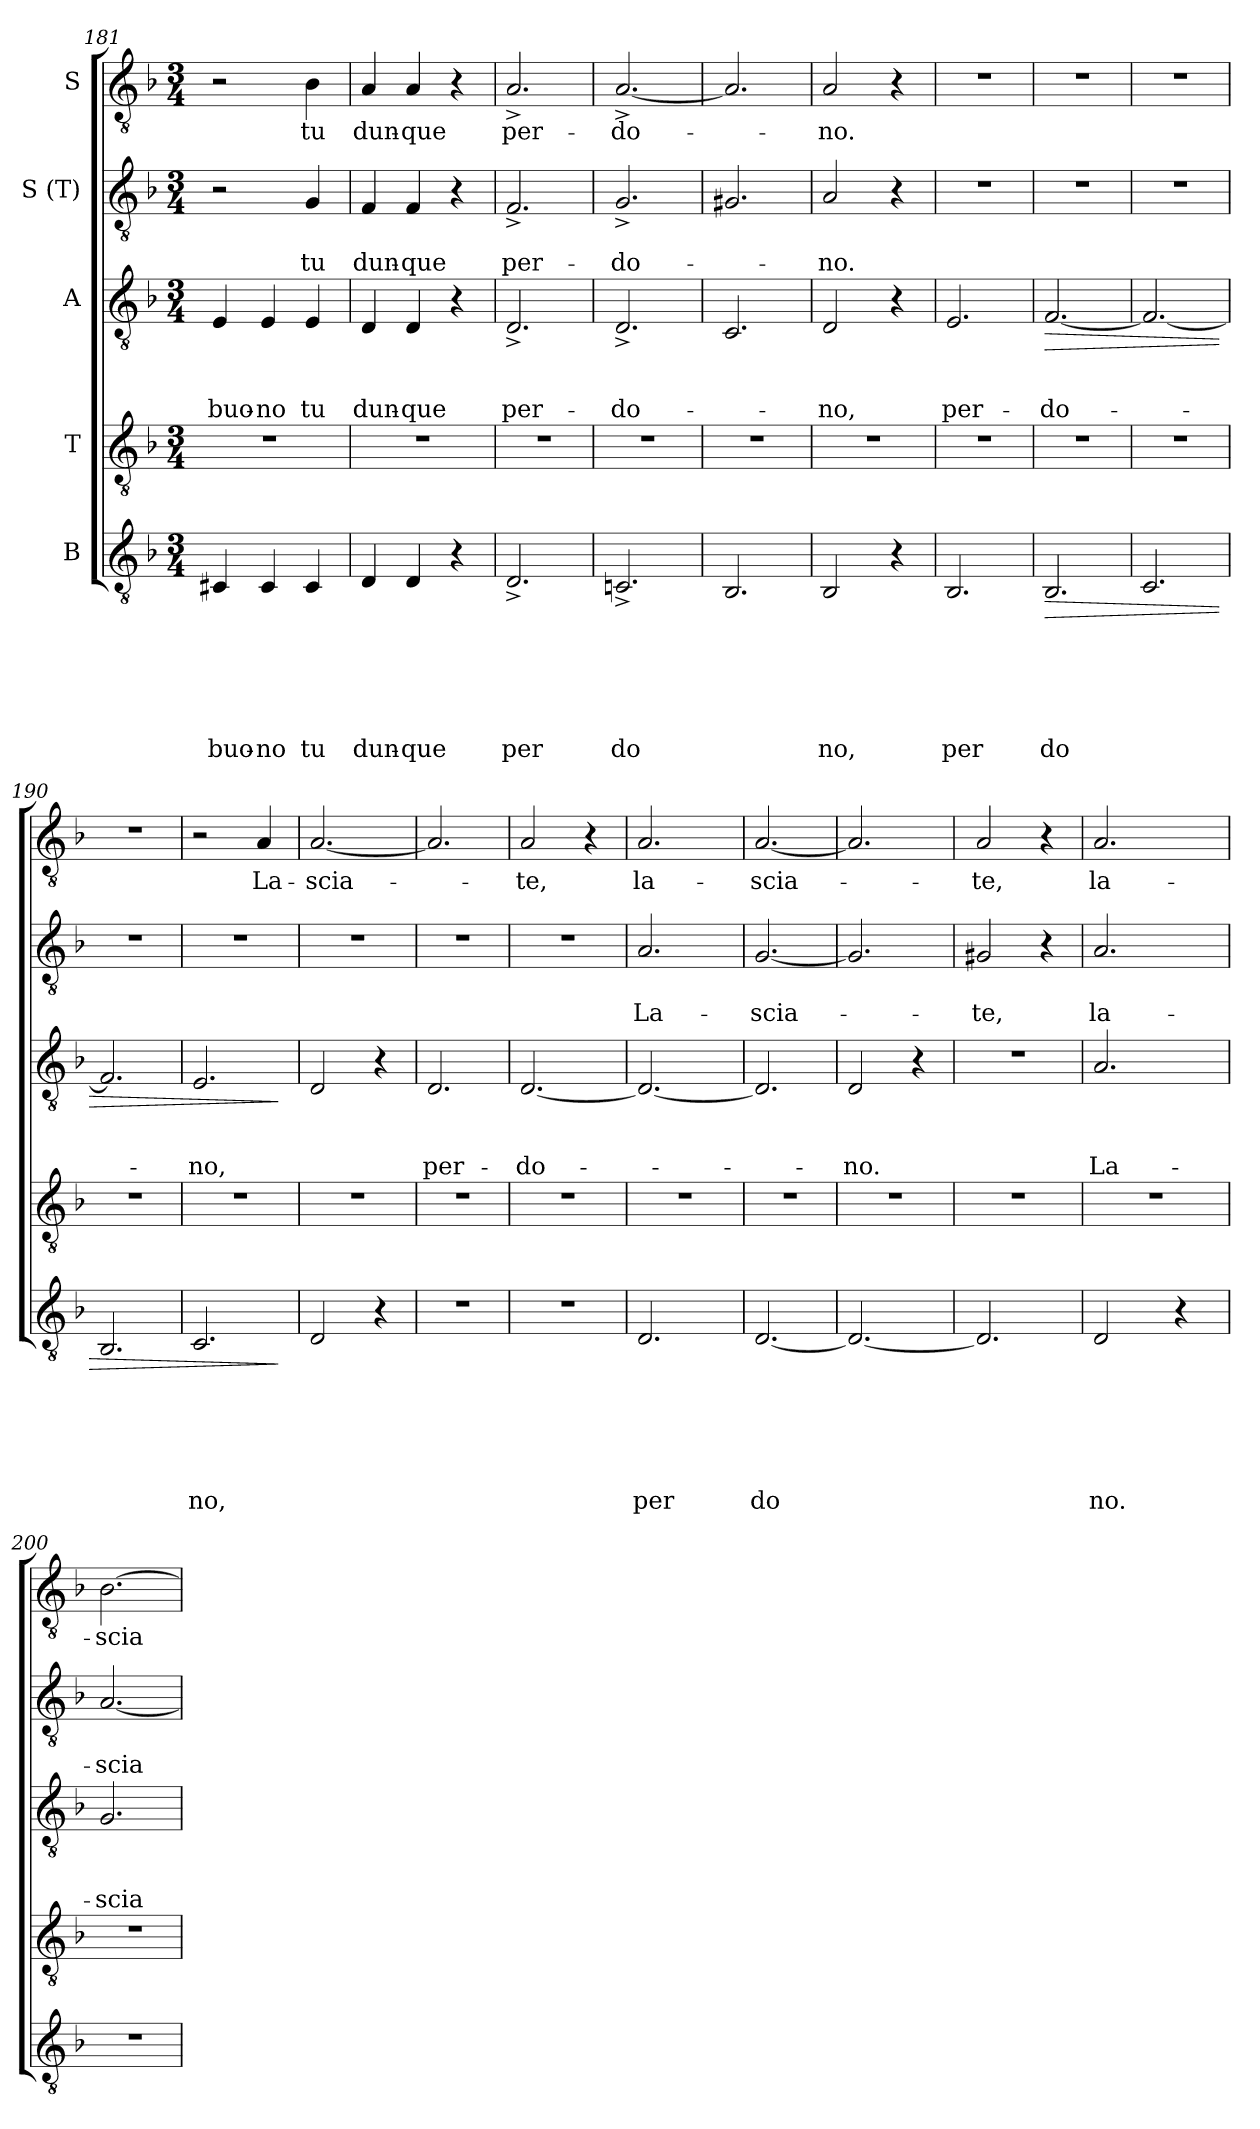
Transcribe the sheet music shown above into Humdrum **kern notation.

**kern	**text	**text	**text	**text	**text	**text	**dynam	**kern	**kern	**text	**text	**text	**dynam	**kern	**text	**text	**kern	**text
*part5	*part5	*part5	*part5	*part5	*part5	*part5	*part5	*part4	*part3	*part3	*part3	*part3	*part3	*part2	*part2	*part2	*part1	*part1
*staff5	*staff5	*staff5	*staff5	*staff5	*staff5	*staff5	*staff5	*staff4	*staff3	*staff3	*staff3	*staff3	*staff3	*staff2	*staff2	*staff2	*staff1	*staff1
*I"B	*	*	*	*	*	*	*	*I"T	*I"A	*	*	*	*	*I"S (T)	*	*	*I"S	*
*clefGv2	*	*	*	*	*	*	*	*clefGv2	*clefGv2	*	*	*	*	*clefGv2	*	*	*clefGv2	*
*k[b-]	*	*	*	*	*	*	*	*k[b-]	*k[b-]	*	*	*	*	*k[b-]	*	*	*k[b-]	*
*F:	*	*	*	*	*	*	*	*F:	*F:	*	*	*	*	*F:	*	*	*F:	*
*M3/4	*	*	*	*	*	*	*	*M3/4	*M3/4	*	*	*	*	*M3/4	*	*	*M3/4	*
=181	=181	=181	=181	=181	=181	=181	=181	=181	=181	=181	=181	=181	=181	=181	=181	=181	=181	=181
!	!	!	!	!	!	!LO:LY:b	!	!	!	!	!	!LO:LY:b	!	!	!	!	!	!
4C#X/	.	.	.	.	.	buo-	.	2.r	4E/	.	.	buo-	.	2r	.	.	2r	.
!	!	!	!	!	!	!LO:LY:b	!	!	!	!	!	!LO:LY:b	!	!	!	!	!	!
4C#/	.	.	.	.	.	-no	.	.	4E/	.	.	-no	.	.	.	.	.	.
!	!	!	!	!	!	!LO:LY:b	!	!	!	!	!	!LO:LY:b	!	!	!	!LO:LY:b	!	!LO:LY:b
4C#/	.	.	.	.	.	tu	.	.	4E/	.	.	tu	.	4G/	.	tu	4B-\	tu
=182	=182	=182	=182	=182	=182	=182	=182	=182	=182	=182	=182	=182	=182	=182	=182	=182	=182	=182
!	!	!	!	!	!	!LO:LY:b	!	!	!	!	!	!LO:LY:b	!	!	!	!LO:LY:b	!	!LO:LY:b
4D/	.	.	.	.	.	dun-	.	2.r	4D/	.	.	dun-	.	4F/	.	dun-	4A/	dun-
!	!	!	!	!	!	!LO:LY:b	!	!	!	!	!	!LO:LY:b	!	!	!	!LO:LY:b	!	!LO:LY:b
4D/	.	.	.	.	.	-que	.	.	4D/	.	.	-que	.	4F/	.	-que	4A/	-que
4r	.	.	.	.	.	.	.	.	4r	.	.	.	.	4r	.	.	4r	.
!!LO:PB:g=z
=183	=183	=183	=183	=183	=183	=183	=183	=183	=183	=183	=183	=183	=183	=183	=183	=183	=183	=183
!	!	!	!	!	!	!LO:LY:b	!	!	!	!	!	!LO:LY:b	!	!	!	!LO:LY:b	!	!LO:LY:b
2.D^</	.	.	.	.	.	per	.	2.r	2.D^</	.	.	per-	.	2.F^</	.	per-	2.A^</	per-
=184	=184	=184	=184	=184	=184	=184	=184	=184	=184	=184	=184	=184	=184	=184	=184	=184	=184	=184
!	!	!	!	!	!	!LO:LY:b	!	!	!	!	!	!LO:LY:b	!	!	!	!LO:LY:b	!	!LO:LY:b
2.Cn^</	.	.	.	.	.	do	.	2.r	2.D^</	.	.	-do-	.	2.G^</	.	-do-	[<2.A^</	-do-
=185	=185	=185	=185	=185	=185	=185	=185	=185	=185	=185	=185	=185	=185	=185	=185	=185	=185	=185
2.BB-/	.	.	.	.	.	.	.	2.r	2.C/	.	.	.	.	2.G#X/	.	.	2.A/]	.
=186	=186	=186	=186	=186	=186	=186	=186	=186	=186	=186	=186	=186	=186	=186	=186	=186	=186	=186
!	!	!	!	!	!	!LO:LY:b	!	!	!	!	!	!LO:LY:b	!	!	!	!LO:LY:b	!	!LO:LY:b
2BB-/	.	.	.	.	.	no,	.	2.r	2D/	.	.	-no,	.	2A/	.	-no.	2A/	-no.
4r	.	.	.	.	.	.	.	.	4r	.	.	.	.	4r	.	.	4r	.
=187	=187	=187	=187	=187	=187	=187	=187	=187	=187	=187	=187	=187	=187	=187	=187	=187	=187	=187
!	!	!	!	!	!	!LO:LY:b	!	!	!	!	!	!LO:LY:b	!	!LO:N:vis=1	!	!	!LO:N:vis=1	!
2.BB-/	.	.	.	.	.	per	.	2.r	2.E/	.	.	per-	.	2.r	.	.	2.r	.
=188	=188	=188	=188	=188	=188	=188	=188	=188	=188	=188	=188	=188	=188	=188	=188	=188	=188	=188
!	!	!	!	!	!	!LO:LY:b	!LO:HP:b	!	!	!	!	!LO:LY:b	!LO:HP:b	!LO:N:vis=1	!	!	!LO:N:vis=1	!
2.BB-/	.	.	.	.	.	do	>	2.r	[<2.F/	.	.	-do-	>	2.r	.	.	2.r	.
=189	=189	=189	=189	=189	=189	=189	=189	=189	=189	=189	=189	=189	=189	=189	=189	=189	=189	=189
!	!	!	!	!	!	!	!	!	!	!	!	!	!	!LO:N:vis=1	!	!	!LO:N:vis=1	!
2.C/	.	.	.	.	.	.	.	2.r	2.F/_	.	.	.	.	2.r	.	.	2.r	.
=190	=190	=190	=190	=190	=190	=190	=190	=190	=190	=190	=190	=190	=190	=190	=190	=190	=190	=190
!	!	!	!	!	!	!	!	!	!	!	!	!	!	!LO:N:vis=1	!	!	!LO:N:vis=1	!
2.BB-/	.	.	.	.	.	.	.	2.r	2.F/]	.	.	.	.	2.r	.	.	2.r	.
=191	=191	=191	=191	=191	=191	=191	=191	=191	=191	=191	=191	=191	=191	=191	=191	=191	=191	=191
!	!	!	!	!	!	!LO:LY:b	!	!	!	!	!	!LO:LY:b	!	!LO:N:vis=1	!	!	!	!
2.C/	.	.	.	.	.	no,	.	2.r	2.E/	.	.	-no,	.	2.r	.	.	2r	.
!	!	!	!	!	!	!	!	!	!	!	!	!	!	!	!	!	!	!LO:LY:b
.	.	.	.	.	.	.	.	.	.	.	.	.	.	.	.	.	4A/	La-
.	.	.	.	.	.	.	]	.	.	.	.	.	]	.	.	.	.	.
=192	=192	=192	=192	=192	=192	=192	=192	=192	=192	=192	=192	=192	=192	=192	=192	=192	=192	=192
!	!	!	!	!	!	!	!	!	!	!	!	!	!	!LO:N:vis=1	!	!	!	!LO:LY:b
2D/	.	.	.	.	.	.	.	2.r	2D/	.	.	.	.	2.r	.	.	[<2.A/	-scia-
4r	.	.	.	.	.	.	.	.	4r	.	.	.	.	.	.	.	.	.
=193	=193	=193	=193	=193	=193	=193	=193	=193	=193	=193	=193	=193	=193	=193	=193	=193	=193	=193
!LO:N:vis=1	!	!	!	!	!	!	!	!	!	!	!	!LO:LY:b	!	!LO:N:vis=1	!	!	!	!
2.r	.	.	.	.	.	.	.	2.r	2.D/	.	.	per-	.	2.r	.	.	2.A/]	.
=194	=194	=194	=194	=194	=194	=194	=194	=194	=194	=194	=194	=194	=194	=194	=194	=194	=194	=194
!LO:N:vis=1	!	!	!	!	!	!	!	!	!	!	!	!LO:LY:b	!	!LO:N:vis=1	!	!	!	!LO:LY:b
2.r	.	.	.	.	.	.	.	2.r	[<2.D/	.	.	-do-	.	2.r	.	.	2A/	-te,
.	.	.	.	.	.	.	.	.	.	.	.	.	.	.	.	.	4r	.
=195	=195	=195	=195	=195	=195	=195	=195	=195	=195	=195	=195	=195	=195	=195	=195	=195	=195	=195
!	!	!	!	!	!	!LO:LY:b	!	!	!	!	!	!	!	!	!	!LO:LY:b	!	!LO:LY:b
*^	*	*	*	*	*	*	*	*	*	*	*	*	*	*^	*	*	*	*
2.D/	4ryy	.	.	.	.	.	per	.	2.r	2.D/_	.	.	.	.	2.A/	4ryy	.	La-	2.A/	la-
.	2ryy	.	.	.	.	.	.	.	.	.	.	.	.	.	.	2ryy	.	.	.	.
=196	=196	=196	=196	=196	=196	=196	=196	=196	=196	=196	=196	=196	=196	=196	=196	=196	=196	=196	=196	=196
!	!	!	!	!	!	!	!LO:LY:b	!	!	!	!	!	!	!	!	!	!	!LO:LY:b	!	!LO:LY:b
*v	*v	*	*	*	*	*	*	*	*	*	*	*	*	*	*v	*v	*	*	*	*
[<2.D/	.	.	.	.	.	do	.	2.r	2.D/]	.	.	.	.	[<2.G/	.	-scia-	[<2.A/	-scia-
=197	=197	=197	=197	=197	=197	=197	=197	=197	=197	=197	=197	=197	=197	=197	=197	=197	=197	=197
!	!	!	!	!	!	!	!	!	!	!	!	!LO:LY:b	!	!	!	!	!	!
2.D/_	.	.	.	.	.	.	.	2.r	2D/	.	.	-no.	.	2.G/]	.	.	2.A/]	.
.	.	.	.	.	.	.	.	.	4r	.	.	.	.	.	.	.	.	.
=198	=198	=198	=198	=198	=198	=198	=198	=198	=198	=198	=198	=198	=198	=198	=198	=198	=198	=198
!	!	!	!	!	!	!	!	!	!LO:N:vis=1	!	!	!	!	!	!	!LO:LY:b	!	!LO:LY:b
2.D/]	.	.	.	.	.	.	.	2.r	2.r	.	.	.	.	2G#X/	.	-te,	2A/	-te,
.	.	.	.	.	.	.	.	.	.	.	.	.	.	4r	.	.	4r	.
=199	=199	=199	=199	=199	=199	=199	=199	=199	=199	=199	=199	=199	=199	=199	=199	=199	=199	=199
!	!	!	!	!	!	!LO:LY:b	!	!	!	!	!	!LO:LY:b	!	!	!	!LO:LY:b	!	!LO:LY:b
*	*	*	*	*	*	*	*	*	*^	*	*	*	*	*^	*	*	*	*
2D/	.	.	.	.	.	no.	.	2.r	2.A/	8ryy	.	.	La-	.	2.A/	8ryy	.	la-	2.A/	la-
.	.	.	.	.	.	.	.	.	.	2ryy	.	.	.	.	.	2ryy	.	.	.	.
4r	.	.	.	.	.	.	.	.	.	.	.	.	.	.	.	.	.	.	.	.
.	.	.	.	.	.	.	.	.	.	8ryy	.	.	.	.	.	8ryy	.	.	.	.
!!LO:LB:g=z
=200	=200	=200	=200	=200	=200	=200	=200	=200	=200	=200	=200	=200	=200	=200	=200	=200	=200	=200	=200	=200
!LO:N:vis=1	!	!	!	!	!	!	!	!	!	!	!	!	!LO:LY:b	!	!	!	!	!LO:LY:b	!	!LO:LY:b
*	*	*	*	*	*	*	*	*	*v	*v	*	*	*	*	*	*	*	*	*	*
*	*	*	*	*	*	*	*	*	*	*	*	*	*	*v	*v	*	*	*	*
2.r	.	.	.	.	.	.	.	2.r	2.G/	.	.	-scia-	.	[<2.A/	.	-scia-	[>2.B-\	-scia-
=	=	=	=	=	=	=	=	=	=	=	=	=	=	=	=	=	=	=
*-	*-	*-	*-	*-	*-	*-	*-	*-	*-	*-	*-	*-	*-	*-	*-	*-	*-	*-
